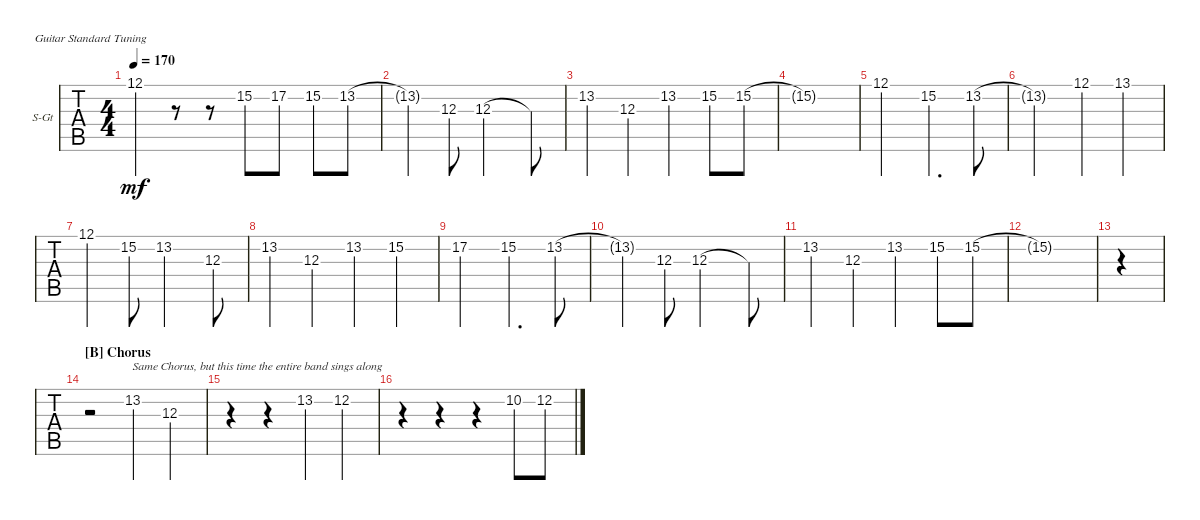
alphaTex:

\defaultSystemsLayout 4
\bracketExtendMode groupsimilarinstruments
\multiBarRest
\firstSystemTrackNameOrientation horizontal
\otherSystemsTrackNameOrientation horizontal
\track ("Vocals" "S-Gt") {instrument acousticguitarsteel}
\staff {tabs}
\tuning (E4 B3 G3 D3 A2 E2)
\ts (4 4)
\tempo 170
\clef g2
\ks c
12.1.4{dy mf} r.8 r.8 15.2.8 17.2.8 15.2.8 13.2.8 |
13.2{t}.4 12.3.8 12.3.2 12.3{t}.8 |
13.2.4 12.3.4 13.2.4 15.2.8 15.2.8 |
15.2{t}.1 |
12.1.2 15.2.4{d} 13.2.8 |
13.2{t}.2 12.1.4 13.1.4 |
12.1.4 15.2.8 13.2.2 12.3.8 |
13.2.4 12.3.4 13.2.4 15.2.4 |
17.2.2 15.2.4{d} 13.2.8 |
13.2{t}.4 12.3.8 12.3.2 12.3{t}.8 |
13.2.4 12.3.4 13.2.4 15.2.8 15.2.8 |
15.2{t}.1 |
|
\section ("B" "Chorus")
r.2 13.2.4{txt "Same Chorus, but this time the entire band sings along"} 12.3.4 |
r.4 r.4 13.2.4 12.2.4 |
r.4 r.4 r.4 10.2.8 12.2.8
